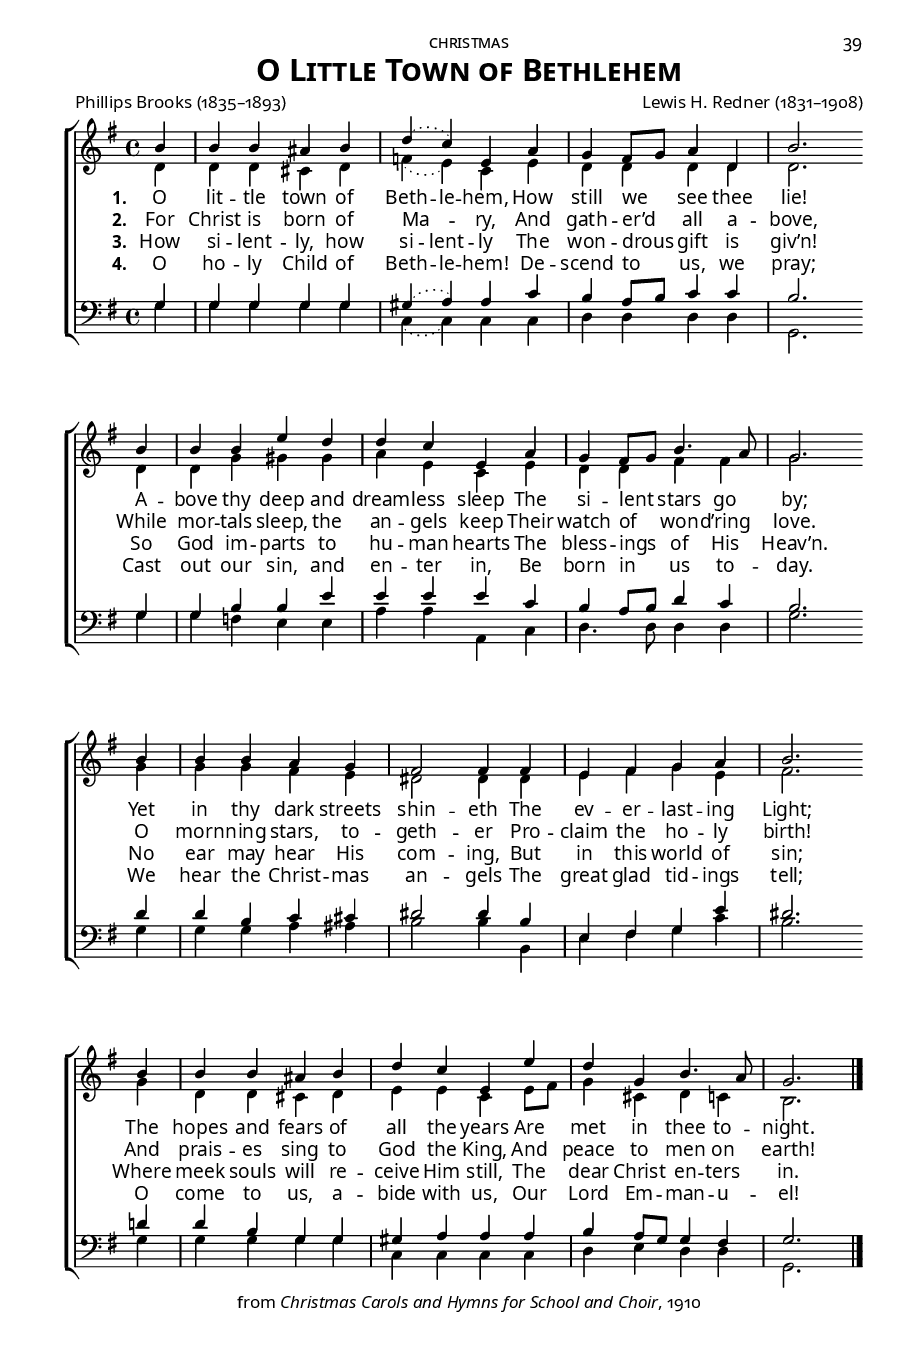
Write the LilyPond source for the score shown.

\version "2.14.2"
\include "util.ly"
\header {
  title = \markup{\override #'(font-name . "Garamond Premier Pro Semibold"){ \abs-fontsize #15 \smallCapsOldStyle"O Little Town of Bethlehem"}}
  poet = \markup\oldStyleNum"Phillips Brooks (1835–1893)"
  composer = \markup\oldStyleNum"Lewis H. Redner (1831–1908)"
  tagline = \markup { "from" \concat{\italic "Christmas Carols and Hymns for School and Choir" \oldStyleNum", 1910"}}
}
\paper {
  paper-height = 9\in
  paper-width = 6\in
  indent = 0\in
  %system-system-spacing = #'((basic-distance . 10) (padding . 0))
  %system-system-spacing =
  %  #'((basic-distance . 0)
  %     (minimum-distance . 0)
  %     (padding . -0.35)
  %     (stretchability . 100))
  ragged-last-bottom = ##f
  ragged-bottom = ##f
  two-sided = ##t
  inner-margin = 0.5\in
  outer-margin = 0.25\in
  top-margin = 0.25\in
  bottom-margin = 0.25\in
  first-page-number = #039
  print-first-page-number = ##t
  headerLine = \markup{\override #'(font-name . "Garamond Premier Pro") \smallCapsOldStyle"christmas"}
  oddHeaderMarkup = \markup\fill-line{
     \override #'(font-name . "Garamond Premier Pro")\abs-fontsize #8.5
     \combine 
        \fill-line{"" \on-the-fly #print-page-number-check-first
        \oldStylePageNum""
        }
        \fill-line{\headerLine}
  }
  evenHeaderMarkup = \markup {
     \override #'(font-name . "Garamond Premier Pro")\abs-fontsize #8.5
     \combine
        \on-the-fly #print-page-number-check-first
        \oldStylePageNum""
        \fill-line{\headerLine}
  }
}
#(set-global-staff-size 15) \paper{ #(define fonts (make-pango-font-tree "GoudyOlSt BT" "Garamond Premier Pro" "Garamond Premier Pro" (/ 15 20))) }
global = {
  \key g \major
  \time 4/4
  \autoBeamOff
  \override DynamicLineSpanner #'staff-padding = #0.0
  \override DynamicLineSpanner #'Y-extent = #'(-1 . 1)
}

sopMusic = \relative c'' {
  \partial 4 b4 |
  b b ais b |
  \slurDotted d( c) e, a |
  \slurSolid g fis8[ g] a4 d, |
  b'2. \bar""\break b4 |
  
  b b e d |
  d c e, a |
  g fis8[ g] b4. a8 |
  g2. \bar""\break b4 |
  
  b b a g |
  fis2 fis4 fis |
  e fis g a |
  b2. \bar""\break b4 |
  
  b b ais b |
  d c e, e' |
  d g, b4. a8 |
  \partial 4*3 g2. \bar "|."
}
sopWords = \lyricmode {
  
}

altoMusic = \relative c' {
  d4 |
  d d cis d |
  \slurDotted f( e) c e |
  d d d d |
  d2. d4 |
  
  d g gis gis |
  a e c e |
  d d fis fis |
  g2. g4 |
  
  g g fis e |
  dis2 dis4 dis |
  e fis g e |
  fis2. g4 |
  
  d d cis d |
  \slurSolid e e c e8[ fis] |
  g4 cis, d4 c |
  b2. \bar "|."
}
altoWords = \lyricmode {
  \dropLyricsIX
  \set stanza = #"1. "
  \set ignoreMelismata = ##t
  O lit -- tle town of Beth -- le -- hem,
  How still we _ see thee lie!
  A -- bove thy deep and dream -- less sleep
  The si -- lent _ \set associatedVoice = "altos" stars go by; \unset associatedVoice
  Yet in thy dark streets shin -- eth
  The ev -- er -- last -- ing Light;
  The hopes and fears of all the years
  Are met in \set associatedVoice = "altos" thee to -- night.
}
altoWordsII = \lyricmode {
  \dropLyricsIX
  \set stanza = #"2. "
  \set ignoreMelismata = ##t
  For Christ is born of Ma -- _ ry,
  And gath -- er’d _ all a -- bove,
  While mor -- tals sleep, the an -- gels keep
  Their watch of _ \set associatedVoice = "altos" won -- d’ring love. \unset associatedVoice
  O morn -- ning stars, to -- geth -- er
  Pro -- claim the ho -- ly birth!
  And prais -- es sing to God the King,
  And peace to \set associatedVoice = "altos" men on earth!
}
altoWordsIII = \lyricmode {
  \dropLyricsIX
  \set stanza = #"3. "
  \set ignoreMelismata = ##t
  How si -- lent -- ly, how si -- lent -- ly
  The won -- drous _ gift is giv’n!
  So God im -- parts to hu -- man hearts
  The bless -- ings _ \set associatedVoice = "altos" of His Heav’n. \unset associatedVoice
  No ear may hear His com -- ing,
  But in this world of sin;
  Where meek souls will re -- ceive Him still,
  The dear Christ \set associatedVoice = "altos" en -- ters in.
}
altoWordsIV = \lyricmode {
  \dropLyricsIX
\set ignoreMelismata = ##t
  \set stanza = #"4. "
  O ho -- ly Child of Beth -- le -- hem!
  De -- scend to _ us, we pray;
  Cast out our sin, and en -- ter in,
  Be born in _ \set associatedVoice = "altos" us to -- day. \unset associatedVoice
  We hear the Christ -- mas an -- gels
  The great glad tid -- ings tell;
  O come to us, a -- bide with us,
  Our Lord \set associatedVoice = "altos" Em -- man -- u -- el!
}

tenorMusic = \relative c' {
  g4 |
  g g g g |
  \slurDotted gis( a) a c |
  \slurSolid b a8[ b] c4 c |
  b2. g4 |
  
  g b b e |
  e e e c |
  b a8[ b] d4 c |
  b2. d4 |
  
  d b c cis |
  dis2 dis4 b |
  e, fis g e' |
  dis2. d4 |
  
  d b g g |
  gis a a a |
  b a8[ g] g4 fis |
  g2. \bar "|."
}
tenorWords = \lyricmode {

}

bassMusic = \relative c' {
  g4 |
  g g g g |
  \slurDotted c,( c) c c |
  d d d d |
  g,2. g'4 |
  
  g f e e |
  a a a, c |
  d4. d8 d4 d |
  g2. g4 |
  
  g g a ais | 
  b2 b4 b, |
  e fis g c |
  b2. g4 |
  
  g g g g |
  c, c c c |
  d e d4 d |
  g,2. \bar "|."
}
bassWords = \lyricmode {

}

\score {
  <<
   \new ChoirStaff <<
%    \new Lyrics = sopranos \with { \override VerticalAxisGroup #'nonstaff-relatedstaff-spacing = #'((basic-distance . 1)) }
    \new Staff = women <<
      \new Voice = "sopranos" { \voiceOne << \global \sopMusic >> }
      \new Voice = "altos" { \voiceTwo << \global \altoMusic >> }
    >>
    \new Lyrics \with { alignAboveContext = #"women" } \lyricsto "sopranos" \sopWords
    \new Lyrics = "altosIV"  \with { alignBelowContext = #"women" } \lyricsto "sopranos" \altoWordsIV
    \new Lyrics = "altosIII"  \with { alignBelowContext = #"women" } \lyricsto "sopranos" \altoWordsIII
    \new Lyrics = "altosII"  \with { alignBelowContext = #"women" } \lyricsto "sopranos" \altoWordsII
    \new Lyrics = "altos"  \with { alignBelowContext = #"women" \override VerticalAxisGroup #'nonstaff-relatedstaff-spacing = #'((padding . -0.5)) } \lyricsto "sopranos" \altoWords
   \new Staff = men <<
      \clef bass
      \new Voice = "tenors" { \voiceOne << \global \tenorMusic >> }
      \new Voice = "basses" { \voiceTwo << \global \bassMusic >> }
    >>
    \new Lyrics \with { alignAboveContext = #"men" \override VerticalAxisGroup #'nonstaff-relatedstaff-spacing = #'((basic-distance . 1)) } \lyricsto "tenors" \tenorWords
    \new Lyrics \with { alignBelowContext = #"men" \override VerticalAxisGroup #'nonstaff-relatedstaff-spacing = #'((basic-distance . 1)) } \lyricsto "basses" \bassWords
  >>
%    \new PianoStaff << \new Staff { \new Voice { \pianoRH } } \new Staff { \clef "bass" \pianoLH } >>
  >>
  \layout {
    \context {
      \Score
      %\override SpacingSpanner #'base-shortest-duration = #(ly:make-moment 1 8)
      %\override SpacingSpanner #'common-shortest-duration = #(ly:make-moment 1 4)
    }
    \context {
      % Remove all empty staves
      % \Staff \RemoveEmptyStaves \override VerticalAxisGroup #'remove-first = ##t
    }
  }
  \midi {
    %\tempo 4 = 90
    \set Staff.midiInstrument = "flute"
  
    \context {
      \Voice
      \remove "Dynamic_performer"
    }
  }
}
